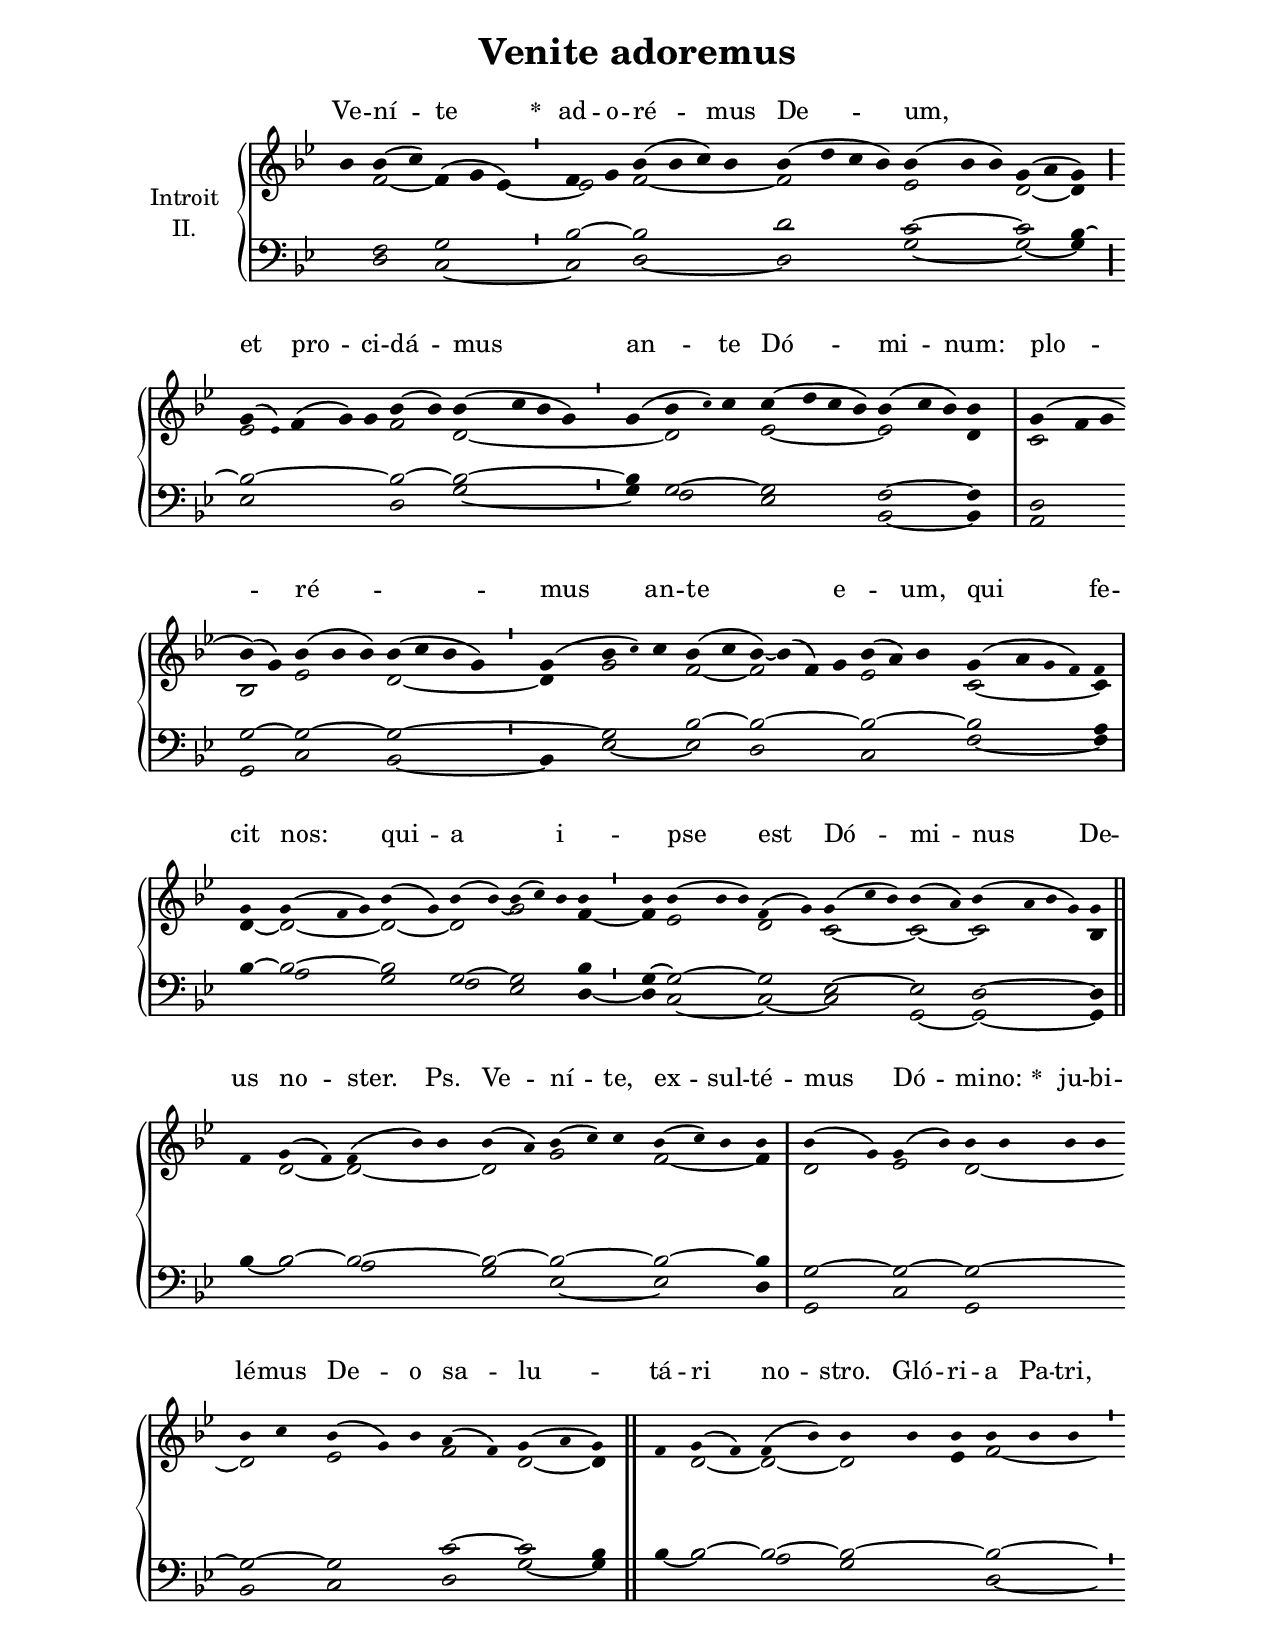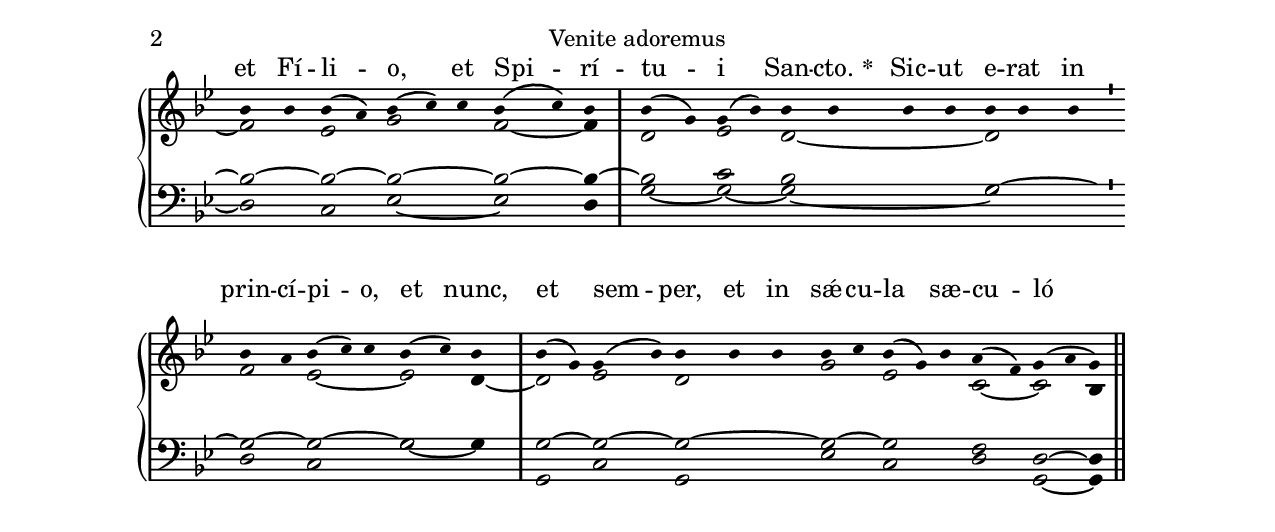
\version "2.18"
\include "gregorian.ly"
\include "noh2.ily"


%Page reference: page ii.227
%(volume.page)

global = {
 \key g \minor
 \cadenzaOn 
}

\header {
  title = \markup \center-column {"Venite adoremus" \vspace #1 }
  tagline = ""
  composer = ""
}

\paper {
 #(include-special-characters)
  oddHeaderMarkup = \markup \fill-line {
    \line {}
    \center-column {
      \on-the-fly #first-page     " "
      \on-the-fly #not-first-page "Venite adoremus"
    }
    \line { \on-the-fly #print-page-number-check-first \fromproperty #'page:page-number-string }
  }
  evenHeaderMarkup = \markup \fill-line {
    \line { \on-the-fly #print-page-number-check-first \fromproperty #'page:page-number-string }
    \center-column { "Venite adoremus" }
    \line {}
  }
}

chantText = \lyricmode {
Ve -- ní -- te 
\set stanza = " * " ad -- o -- ré -- mus De -- um, _ 
et pro -- ci -- dá -- mus an -- te Dó -- mi -- num: 
plo -- ré -- _ mus an -- te e -- _ um, qui fe -- cit nos: 
qui -- a i -- _ _ pse est Dó -- mi -- nus De -- us no -- ster. Ps. 
Ve -- ní -- te, ex -- sul -- té -- mus Dó -- mi -- no: 
\set stanza = " * " 
ju -- bi -- lé -- mus De -- o sa -- lu -- tá -- ri no -- stro. 
Gló -- ri -- a Pa -- tri, et Fí -- li -- o, et Spi -- rí -- tu -- i San -- cto. 
\set stanza = " * " 
Sic -- ut e -- rat in prin -- cí -- pi -- o, et nunc, et sem -- per, 
et in sǽ -- cu -- la sæ -- cu -- ló -- rum. A -- men. }

chantMusic = {
\tieDown   bes'4 bes'4 ( c''4) f'4 ( g'4 ees'4) \divisioMinima
 f'4 g'4 bes'4 ( bes'4 c''4) bes'4 bes'4 ( d''4 c''4 bes'4) bes'4 ( bes'4 bes'4) g'4 ( a'4 g'4) \divisioMaior \forceBreak

 g'4 ( \once \tweak #'font-size #-4 ees' ) f'4 ( g'4) g'4 bes'4 ( bes'4) bes'4 ( c''4 bes'4 g'4) \divisioMinima
 g'4 ( bes'4 \once \tweak #'font-size #-4 c'' ) c''4 c''4 ( d''4 c''4 bes'4) bes'4 ( c''4 bes'4) bes'4 \divisioMaxima
 g'4 ( f'4 g'4 \forceBreak
) bes'4 ( g'4) bes'4 ( bes'4 bes'4) bes'4 ( c''4 bes'4 g'4) \divisioMinima
 g'4 ( bes'4 \once \tweak #'font-size #-4 c'' ) c''4 bes'4 ( c''4 bes'4) ~ bes'4 ( f'4) g'4 bes'4 ( a'4) bes'4 g'4 ( a'4 \tiny g' f' 4) f'4 \divisioMaxima \forceBreak

 g'4 g'4 ( f'4 g'4) bes'4 ( g'4) bes'4 ( bes'4) ~ bes'4 ( c''4) bes'4 bes'4 \divisioMinima
 bes'4 bes'4 ( bes'4 bes'4) f'4 ( g'4) g'4 ( c''4 bes'4) bes'4 ( a'4) bes'4 ( a'4 bes'4 g'4) g'4 \finalis \forceBreak

 f'4 g'4 ( f'4) f'4 ( bes'4) bes'4 bes'4 ( a'4) bes'4 ( c''4) c''4 bes'4 ( c''4) bes'4 bes'4 \divisioMaxima
 bes'4 ( g'4) g'4 ( bes'4) bes'4 bes'4 bes'4 bes'4 \forceBreak
 bes'4 c''4 bes'4 ( g'4) bes'4 a'4 ( f'4) g'4 ( a'4 g'4) \finalis
  f'4 g'4 ( f'4) f'4 ( bes'4) bes'4 bes'4 bes'4 bes'4 bes'4 bes'4 \divisioMinima \forceBreak

 bes'4 bes'4 bes'4 ( a'4) bes'4 ( c''4) c''4 bes'4 ( c''4) bes'4 \divisioMaxima
 bes'4 ( g'4) g'4 ( bes'4) bes'4 bes'4 bes'4 bes'4 bes'4 bes'4 bes'4 \divisioMinima \forceBreak

 bes'4 a'4 bes'4 ( c''4) c''4 bes'4 ( c''4) bes'4 \divisioMaxima
 bes'4 ( g'4) g'4 ( bes'4) bes'4 bes'4 bes'4 bes'4 c''4 bes'4 ( g'4) bes'4 a'4 ( f'4) g'4 ( a'4 g'4) \finalis

}

altoMusic = {
r4 f'2 ~ f'4 g'4 ees'4 ~ \divisioMinima
ees'2 f'2*4/2 ~ f'2*4/2 ees'2*3/2 d'2 ~ d'4 \divisioMaior
ees'2*5/2 f'2 d'2*5/2 ~ d'2*3/2 ees'2*4/2 ~ ees'2*3/2 d'4 \divisioMaxima
c'2*3/2 bes2 ees'2*3/2 d'2*4/2 ~ \divisioMinima
d'4 g'2*3/2 f'2 ~ f'2*4/2 ees'2*3/2 c'2*4/2 ~ c'4 \divisioMaxima
d'4 ~ d'2*3/2 ~ d'2 ~ d'2 g'2*3/2 f'4 ~ \divisioMinima
f'4 ees'2*3/2 d'2 c'2*3/2 ~ c'2 ~ c'2*4/2 bes4 \finalis
r4 d'2 ~ d'2*3/2 ~ d'2 g'2*3/2 f'2*3/2 ~ f'4 \divisioMaxima
d'2 ees'2 d'2*4/2 ~ d'2 ees'2*3/2 f'2 d'2 ~ d'4 r4 d'2 ~ d'2 ~ d'2 ees'4 f'2*3/2 ~ \divisioMinima
f'2 ees'2 g'2*3/2 f'2 ~ f'4 \divisioMaxima
d'2 ees'2 d'2*4/2 ~ d'2*3/2 \divisioMinima
f'2 ees'2*3/2 ~ ees'2 d'4 ~ \divisioMaxima
d'2 ees'2 d'2*3/2 g'2 ees'2*3/2 c'2 ~ c'2 bes4 \finalis
}

tenorMusic = {
r4 f2 g2*3/2 \divisioMinima
bes2 ~ bes2*4/2 d'2*4/2 c'2*3/2 ~ c'2 bes4 ~ \divisioMaior
bes2*5/2 ~ bes2 ~ bes2*4/2 ~ \divisioMinima
bes4 g2*3/2 ~ g2*4/2 f2*3/2 ~ f4 \divisioMaxima
d2*3/2 g2 ~ g2*3/2 ~ g2*5/2 ~ g2*3/2 bes2 ~ bes2*4/2 ~ bes2*3/2 ~ bes2*4/2 a4 \divisioMaxima
bes4 ~ bes2*3/2 ~ bes2 g2 ~ g2*3/2 bes4 \divisioMinima
g4 ~ g2*3/2 ~ g2 ees2*3/2 ~ ees2 d2*4/2 ~ d4 \finalis
r4 bes2 ~ bes2*3/2 ~ bes2 ~ bes2*3/2 ~ bes2*3/2 ~ bes4 \divisioMaxima
g2 ~ g2 ~ g2*4/2 ~ g2 ~ g2*3/2 c'2 ~ c'2 bes4 r4 bes2 ~ bes2 ~ bes2*3/2 ~ bes2*3/2 ~ \divisioMinima
bes2 ~ bes2 ~ bes2*3/2 ~ bes2 ~ bes4 ~ \divisioMaxima
bes2 c'2 bes2*4/2 g2*3/2 ~ \divisioMinima
g2 ~ g2*3/2 ~ g2 r4 \divisioMaxima
g2 ~ g2 ~ g2*3/2 ~ g2 ~ g2*3/2 f2 d2 ~ d4 \finalis
}

bassMusic = {
r4 d2 c2*3/2 ~ \divisioMinima
c2 d2*4/2 ~ d2*4/2 g2*3/2 ~ g2 ~ g4 \divisioMaior
ees2*5/2 d2 g2*4/2 ~ \divisioMinima
g4 f2*3/2 ees2*4/2 bes,2*3/2 ~ bes,4 \divisioMaxima
a,2*3/2 g,2 c2*3/2 bes,2*4/2 ~ \divisioMinima
bes,4 ees2*3/2 ~ ees2 d2*4/2 c2*3/2 f2*4/2 ~ f4 \divisioMaxima
r4 a2*3/2 g2 f2 ees2*3/2 d4 ~ \divisioMinima
d4 c2*3/2 ~ c2 ~ c2*3/2 g,2 ~ g,2*4/2 ~ g,4 \finalis
bes4 ~ bes2 a2*3/2 g2 ees2*3/2 ~ ees2*3/2 d4 \divisioMaxima
g,2 c2 g,2*4/2 bes,2 c2*3/2 d2 g2 ~ g4 bes4 ~ bes2 a2 g2*3/2 d2*3/2 ~ \divisioMinima
d2 c2 ees2*3/2 ~ ees2 d4 \divisioMaxima
g2 ~ g2 ~ g2*4/2 ~ g2*3/2 \divisioMinima
d2 c2*3/2 g2 ~ g4 \divisioMaxima
g,2 c2 g,2*3/2 ees2 c2*3/2 d2 g,2 ~ g,4 \finalis
}

voiceLines = {
\voiceLineStyle


}

\score{
  <<
    \new GrandStaff <<
      \set GrandStaff.autoBeaming = ##f
      \set GrandStaff.instrumentName = \markup \center-column {
        "Introit"
        "II."
      }
      \new Staff = up <<
        \new Voice = "chant" {
          \voiceOne \global \chantMusic
        }
        \new Voice {
          \voiceTwo \global \altoMusic
        }
      >>

      \new Staff = down <<
        \clef bass
        \new Voice {
          \voiceOne \global \tenorMusic
        }
        \new Voice {
          \voiceTwo \global \bassMusic
        }
	\new Voice {
        \voiceThree \global \voiceLines
        }
      >>
    >>
    \new Lyrics \lyricsto chant {
      \chantText
    }
  >>
  \layout{
  }
  \midi{
    \tempo 4 = 125
  }
}
